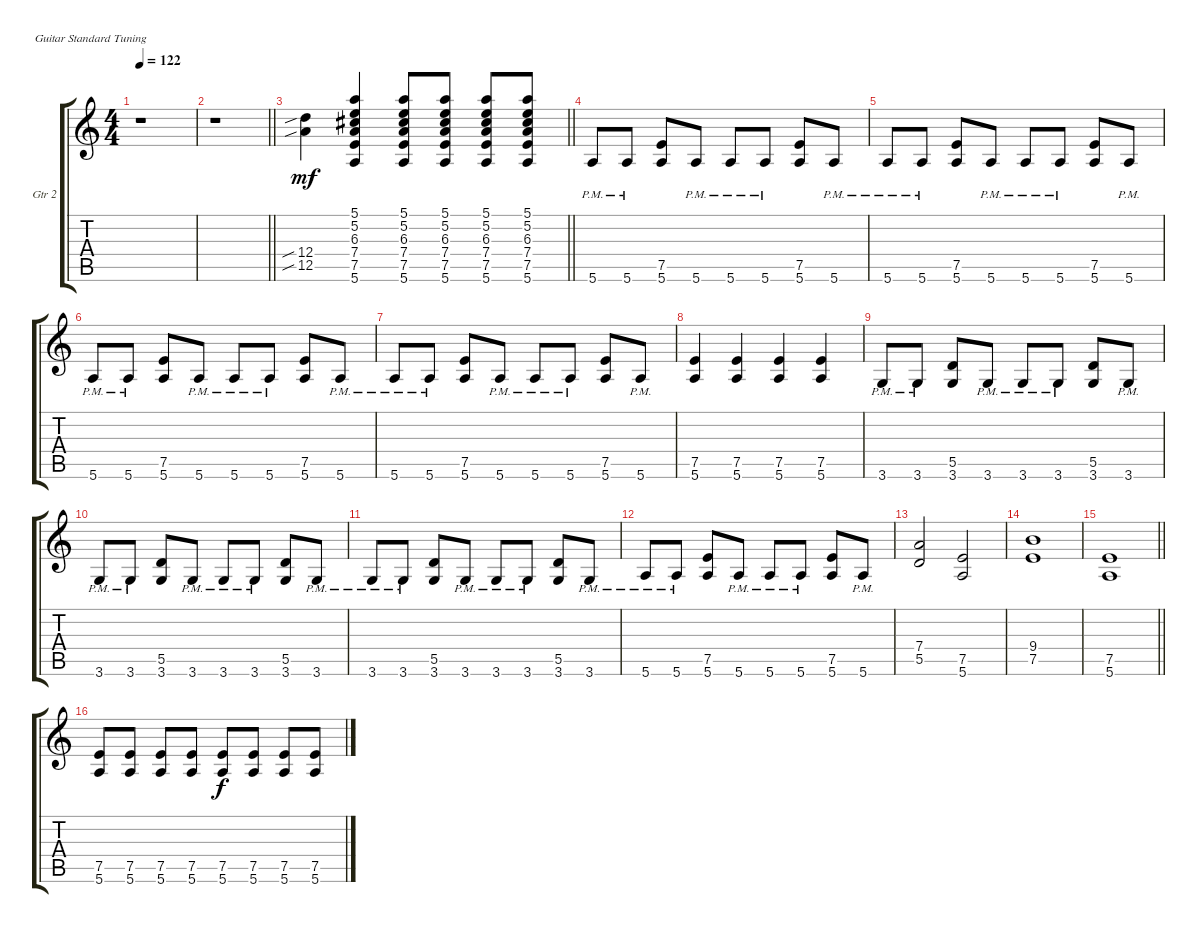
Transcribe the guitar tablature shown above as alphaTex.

\defaultSystemsLayout 4
\bracketExtendMode groupsimilarinstruments
\firstSystemTrackNameOrientation horizontal
\otherSystemsTrackNameOrientation horizontal
\track ("Gitar ke Dua" "Gtr 2") {instrument distortionguitar}
\staff {score tabs}
\tuning (E4 B3 G3 D3 A2 E2)
\ts (4 4)
\tempo 122
\clef g2
\ks c
r.1{dy mf instrument distortionguitar} |
\barLineRight lightlight
r.1 |
\barLineRight lightlight
(12.5{sib} 12.4{sib}).4 (5.1 5.2 6.3 7.4 7.5 5.6).4 (5.6 7.5 7.4 6.3 5.2 5.1).8 (5.1 5.2 6.3 7.4 7.5 5.6).8 (5.6 7.5 7.4 6.3 5.2 5.1).8 (5.1 5.2 6.3 7.4 7.5 5.6).8 |
5.6{pm}.8 5.6{pm}.8 (5.6 7.5).8 5.6{pm}.8 5.6{pm}.8 5.6{pm}.8 (5.6 7.5).8 5.6{pm}.8 |
5.6{pm}.8 5.6{pm}.8 (5.6 7.5).8 5.6{pm}.8 5.6{pm}.8 5.6{pm}.8 (5.6 7.5).8 5.6{pm}.8 |
5.6{pm}.8 5.6{pm}.8 (5.6 7.5).8 5.6{pm}.8 5.6{pm}.8 5.6{pm}.8 (5.6 7.5).8 5.6{pm}.8 |
5.6{pm}.8 5.6{pm}.8 (5.6 7.5).8 5.6{pm}.8 5.6{pm}.8 5.6{pm}.8 (5.6 7.5).8 5.6{pm}.8 |
(5.6 7.5).4 (7.5 5.6).4 (5.6 7.5).4 (7.5 5.6).4 |
3.6{pm}.8 3.6{pm}.8 (3.6 5.5).8 3.6{pm}.8 3.6{pm}.8 3.6{pm}.8 (3.6 5.5).8 3.6{pm}.8 |
3.6{pm}.8 3.6{pm}.8 (3.6 5.5).8 3.6{pm}.8 3.6{pm}.8 3.6{pm}.8 (3.6 5.5).8 3.6{pm}.8 |
3.6{pm}.8 3.6{pm}.8 (3.6 5.5).8 3.6{pm}.8 3.6{pm}.8 3.6{pm}.8 (3.6 5.5).8 3.6{pm}.8 |
5.6{pm}.8 5.6{pm}.8 (5.6 7.5).8 5.6{pm}.8 5.6{pm}.8 5.6{pm}.8 (5.6 7.5).8 5.6{pm}.8 |
(5.5 7.4).2 (5.6 7.5).2 |
(7.5 9.4).1 |
\barLineRight lightlight
(5.6 7.5).1 |
(5.6 7.5).8 (7.5 5.6).8 (7.5 5.6).8 (7.5 5.6).8 (7.5 5.6).8{dy f} (7.5 5.6).8 (7.5 5.6).8 (7.5 5.6).8
